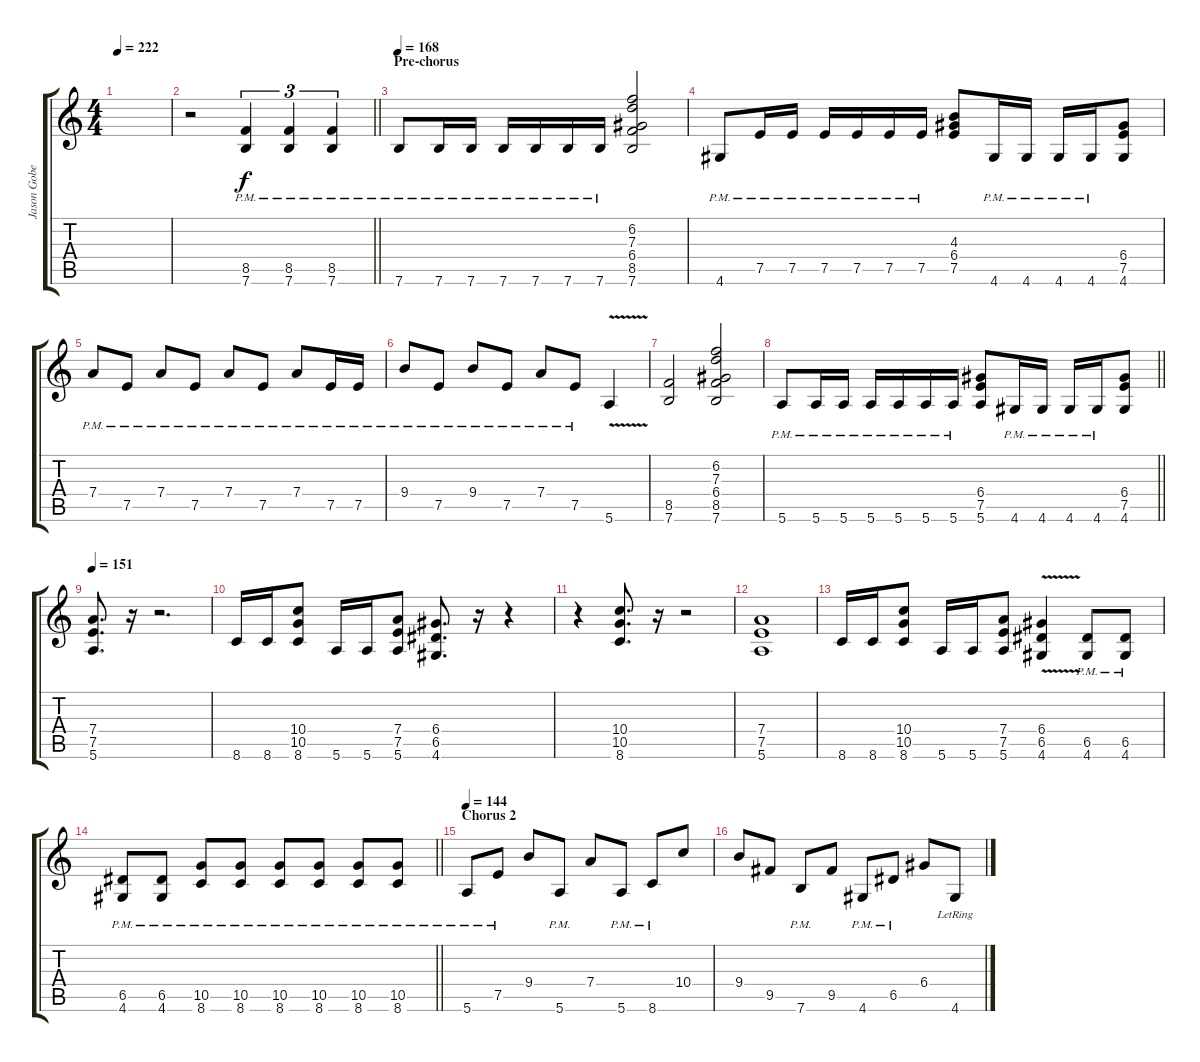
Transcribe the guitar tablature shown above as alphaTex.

\track ("Jason Gobel" "Jason Gobe") {instrument distortionguitar}
\staff {score tabs}
\tuning (E4 B3 G3 D3 A2 E2) {hide}
\ts (4 4)
\tempo 222
\clef g2
\ks c
|
\barLineRight lightlight
r.2 (8.5{pm} 7.6{pm}).4{tu (3 2)} (8.5{pm} 7.6{pm}).4{tu (3 2)} (8.5{pm} 7.6{pm}).4{tu (3 2)} |
\section ("" "Pre-chorus")
\tempo 168
7.6{pm}.8 7.6{pm}.16 7.6{pm}.16 7.6{pm}.16 7.6{pm}.16 7.6{pm}.16 7.6{pm}.16 (6.2 7.3 6.4 8.5 7.6).2 |
4.6{pm}.8 7.5{pm}.16 7.5{pm}.16 7.5{pm}.16 7.5{pm}.16 7.5{pm}.16 7.5{pm}.16 (4.3 6.4 7.5).8 4.6{pm}.16 4.6{pm}.16 4.6{pm}.16 4.6{pm}.16 (6.4 7.5 4.6).8 |
7.4{pm}.8 7.5{pm}.8 7.4{pm}.8 7.5{pm}.8 7.4{pm}.8 7.5{pm}.8 7.4{pm}.8 7.5{pm}.16 7.5{pm}.16 |
9.4{pm}.8 7.5{pm}.8 9.4{pm}.8 7.5{pm}.8 7.4{pm}.8 7.5{pm}.8 5.6{v}.4 |
(8.5 7.6).2 (6.2 7.3 6.4 8.5 7.6).2 |
\barLineRight lightlight
5.6{pm}.8 5.6{pm}.16 5.6{pm}.16 5.6{pm}.16 5.6{pm}.16 5.6{pm}.16 5.6{pm}.16 (6.4 7.5 5.6).8 4.6{pm}.16 4.6{pm}.16 4.6{pm}.16 4.6{pm}.16 (6.4 7.5 4.6).8 |
\tempo 151
(7.4 7.5 5.6).8{d} r.16 r.2{d} |
8.6.16 8.6.16 (10.4 10.5 8.6).8 5.6.16 5.6.16 (7.4 7.5 5.6).8 (6.4 6.5 4.6).8{d} r.16 r.4 |
r.4 (10.4 10.5 8.6).8{d} r.16 r.2 |
(7.4 7.5 5.6).1 |
8.6.16 8.6.16 (10.4 10.5 8.6).8 5.6.16 5.6.16 (7.4 7.5 5.6).8 (6.4{v} 6.5 4.6).4 (6.5{pm} 4.6{pm}).8 (6.5{pm} 4.6{pm}).8 |
\barLineRight lightlight
(6.5{pm} 4.6{pm}).8 (6.5{pm} 4.6{pm}).8 (10.5{pm} 8.6{pm}).8 (10.5{pm} 8.6{pm}).8 (10.5{pm} 8.6{pm}).8 (10.5{pm} 8.6{pm}).8 (10.5{pm} 8.6{pm}).8 (10.5{pm} 8.6{pm}).8 |
\section ("" "Chorus 2")
\tempo 144
5.6{pm}.8 7.5{pm}.8 9.4.8 5.6{pm}.8 7.4.8 5.6{pm}.8 8.6{pm}.8 10.4.8 |
9.4.8 9.5.8 7.6{pm}.8 9.5.8 4.6{pm}.8 6.5{pm}.8 6.4.8 4.6{lr}.8
